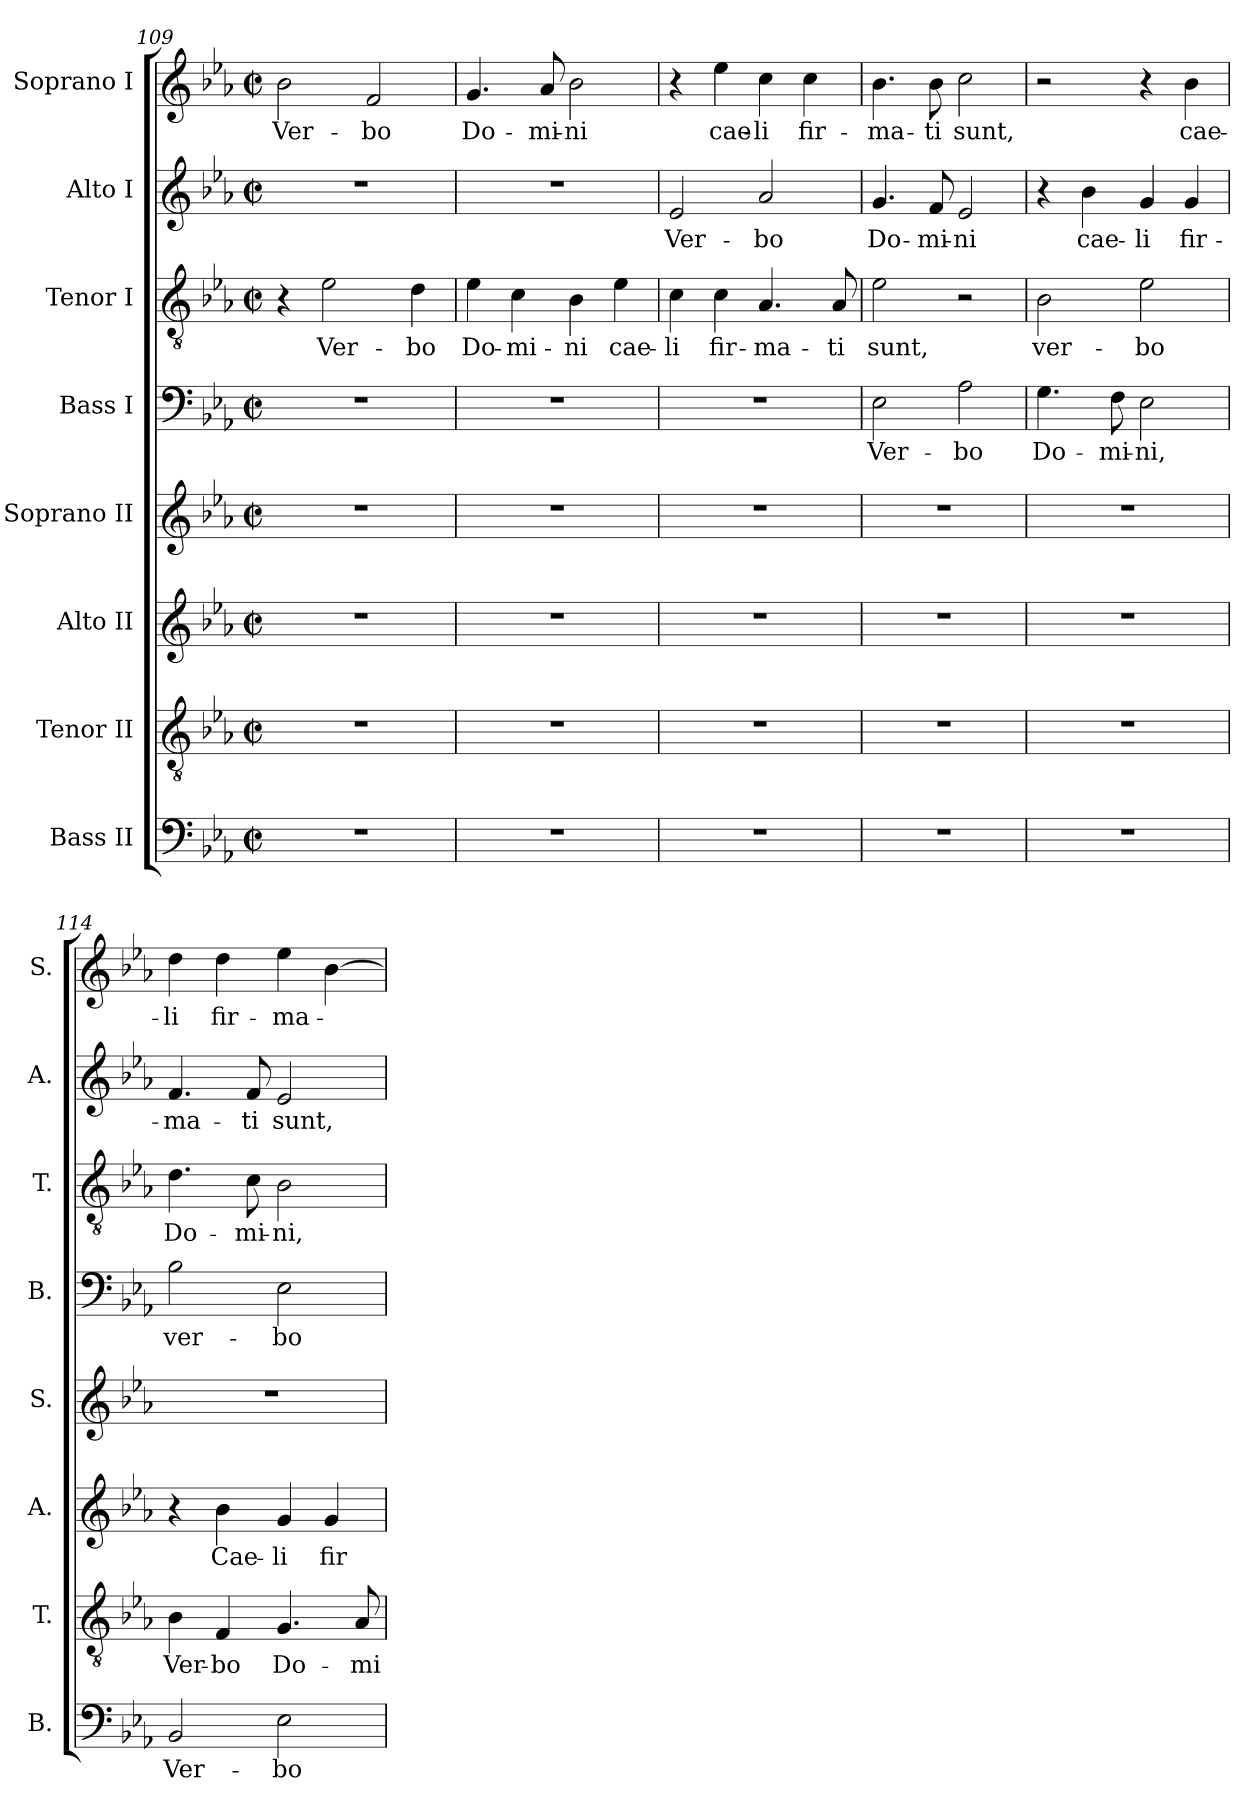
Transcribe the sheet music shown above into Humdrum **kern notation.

**kern	**text	**kern	**text	**kern	**text	**kern	**kern	**text	**kern	**text	**kern	**text	**kern	**text
*part8	*part8	*part7	*part7	*part6	*part6	*part5	*part4	*part4	*part3	*part3	*part2	*part2	*part1	*part1
*staff8	*staff8	*staff7	*staff7	*staff6	*staff6	*staff5	*staff4	*staff4	*staff3	*staff3	*staff2	*staff2	*staff1	*staff1
*I"Bass II	*	*I"Tenor II	*	*I"Alto II	*	*I"Soprano II	*I"Bass I	*	*I"Tenor I	*	*I"Alto I	*	*I"Soprano I	*
*I'B.	*	*I'T.	*	*I'A.	*	*I'S.	*I'B.	*	*I'T.	*	*I'A.	*	*I'S.	*
!!LO:LB:g=z
*clefF4	*	*clefGv2	*	*clefG2	*	*clefG2	*clefF4	*	*clefGv2	*	*clefG2	*	*clefG2	*
*	*	*ITrd7c12	*	*	*	*	*	*	*ITrd7c12	*	*	*	*	*
*k[b-e-a-]	*	*k[b-e-a-]	*	*k[b-e-a-]	*	*k[b-e-a-]	*k[b-e-a-]	*	*k[b-e-a-]	*	*k[b-e-a-]	*	*k[b-e-a-]	*
*E-:	*	*E-:	*	*E-:	*	*E-:	*E-:	*	*E-:	*	*E-:	*	*E-:	*
*M2/2	*	*M2/2	*	*M2/2	*	*M2/2	*M2/2	*	*M2/2	*	*M2/2	*	*M2/2	*
*met(c|)	*	*met(c|)	*	*met(c|)	*	*met(c|)	*met(c|)	*	*met(c|)	*	*met(c|)	*	*met(c|)	*
=109	=109	=109	=109	=109	=109	=109	=109	=109	=109	=109	=109	=109	=109	=109
!	!	!	!	!	!	!	!	!	!	!	!	!	!	!LO:LY:b
1r	.	1r	.	1r	.	1r	1r	.	4r	.	1r	.	2b-\	Ver-
!	!	!	!	!	!	!	!	!	!	!LO:LY:b	!	!	!	!
.	.	.	.	.	.	.	.	.	2E-\	Ver-	.	.	.	.
!	!	!	!	!	!	!	!	!	!	!	!	!	!	!LO:LY:b
.	.	.	.	.	.	.	.	.	.	.	.	.	2f/	-bo
!	!	!	!	!	!	!	!	!	!	!LO:LY:b	!	!	!	!
.	.	.	.	.	.	.	.	.	4D\	-bo	.	.	.	.
=110	=110	=110	=110	=110	=110	=110	=110	=110	=110	=110	=110	=110	=110	=110
!	!	!	!	!	!	!	!	!	!	!LO:LY:b	!	!	!	!LO:LY:b
1r	.	1r	.	1r	.	1r	1r	.	4E-\	Do-	1r	.	4.g/	Do-
!	!	!	!	!	!	!	!	!	!	!LO:LY:b	!	!	!	!
.	.	.	.	.	.	.	.	.	4C\	-mi-	.	.	.	.
!	!	!	!	!	!	!	!	!	!	!	!	!	!	!LO:LY:b
.	.	.	.	.	.	.	.	.	.	.	.	.	8a-/	-mi-
!	!	!	!	!	!	!	!	!	!	!LO:LY:b	!	!	!	!LO:LY:b
.	.	.	.	.	.	.	.	.	4BB-\	-ni	.	.	2b-\	-ni
!	!	!	!	!	!	!	!	!	!	!LO:LY:b	!	!	!	!
.	.	.	.	.	.	.	.	.	4E-\	cae-	.	.	.	.
=111	=111	=111	=111	=111	=111	=111	=111	=111	=111	=111	=111	=111	=111	=111
!	!	!	!	!	!	!	!	!	!	!LO:LY:b	!	!LO:LY:b	!	!
1r	.	1r	.	1r	.	1r	1r	.	4C\	-li	2e-/	Ver-	4r	.
!	!	!	!	!	!	!	!	!	!	!LO:LY:b	!	!	!	!LO:LY:b
.	.	.	.	.	.	.	.	.	4C\	fir-	.	.	4ee-\	cae-
!	!	!	!	!	!	!	!	!	!	!LO:LY:b	!	!LO:LY:b	!	!LO:LY:b
.	.	.	.	.	.	.	.	.	4.AA-/	-ma-	2a-/	-bo	4cc\	-li
!	!	!	!	!	!	!	!	!	!	!	!	!	!	!LO:LY:b
.	.	.	.	.	.	.	.	.	.	.	.	.	4cc\	fir-
!	!	!	!	!	!	!	!	!	!	!LO:LY:b	!	!	!	!
.	.	.	.	.	.	.	.	.	8AA-/	-ti	.	.	.	.
=112	=112	=112	=112	=112	=112	=112	=112	=112	=112	=112	=112	=112	=112	=112
!	!	!	!	!	!	!	!	!LO:LY:b	!	!LO:LY:b	!	!LO:LY:b	!	!LO:LY:b
1r	.	1r	.	1r	.	1r	2E-\	Ver-	2E-\	sunt,	4.g/	Do-	4.b-\	-ma-
!	!	!	!	!	!	!	!	!	!	!	!	!LO:LY:b	!	!LO:LY:b
.	.	.	.	.	.	.	.	.	.	.	8f/	-mi-	8b-\	-ti
!	!	!	!	!	!	!	!	!LO:LY:b	!	!	!	!LO:LY:b	!	!LO:LY:b
.	.	.	.	.	.	.	2A-\	-bo	2r	.	2e-/	-ni	2cc\	sunt,
=113	=113	=113	=113	=113	=113	=113	=113	=113	=113	=113	=113	=113	=113	=113
!	!	!	!	!	!	!	!	!LO:LY:b	!	!LO:LY:b	!	!	!	!
1r	.	1r	.	1r	.	1r	4.G\	Do-	2BB-\	ver-	4r	.	2r	.
!	!	!	!	!	!	!	!	!	!	!	!	!LO:LY:b	!	!
.	.	.	.	.	.	.	.	.	.	.	4b-\	cae-	.	.
!	!	!	!	!	!	!	!	!LO:LY:b	!	!	!	!	!	!
.	.	.	.	.	.	.	8F\	-mi-	.	.	.	.	.	.
!	!	!	!	!	!	!	!	!LO:LY:b	!	!LO:LY:b	!	!LO:LY:b	!	!
.	.	.	.	.	.	.	2E-\	-ni,	2E-\	-bo	4g/	-li	4r	.
!	!	!	!	!	!	!	!	!	!	!	!	!LO:LY:b	!	!LO:LY:b
.	.	.	.	.	.	.	.	.	.	.	4g/	fir-	4b-\	cae-
=114	=114	=114	=114	=114	=114	=114	=114	=114	=114	=114	=114	=114	=114	=114
!	!LO:LY:b	!	!LO:LY:b	!	!	!	!	!LO:LY:b	!	!LO:LY:b	!	!LO:LY:b	!	!LO:LY:b
2BB-/	Ver-	4BB-\	Ver-	4r	.	1r	2B-\	ver-	4.D\	Do-	4.f/	-ma-	4dd\	-li
!	!	!	!LO:LY:b	!	!LO:LY:b	!	!	!	!	!	!	!	!	!LO:LY:b
.	.	4FF/	-bo	4b-\	Cae-	.	.	.	.	.	.	.	4dd\	fir-
!	!	!	!	!	!	!	!	!	!	!LO:LY:b	!	!LO:LY:b	!	!
.	.	.	.	.	.	.	.	.	8C\	-mi-	8f/	-ti	.	.
!	!LO:LY:b	!	!LO:LY:b	!	!LO:LY:b	!	!	!LO:LY:b	!	!LO:LY:b	!	!LO:LY:b	!	!LO:LY:b
2E-\	-bo	4.GG/	Do-	4g/	-li	.	2E-\	-bo	2BB-\	-ni,	2e-/	sunt,	4ee-\	-ma-
!	!	!	!	!	!LO:LY:b	!	!	!	!	!	!	!	!	!
.	.	.	.	4g/	fir-	.	.	.	.	.	.	.	[>4b-\	.
!	!	!	!LO:LY:b	!	!	!	!	!	!	!	!	!	!	!
.	.	8AA-/	-mi-	.	.	.	.	.	.	.	.	.	.	.
=	=	=	=	=	=	=	=	=	=	=	=	=	=	=
*-	*-	*-	*-	*-	*-	*-	*-	*-	*-	*-	*-	*-	*-	*-
